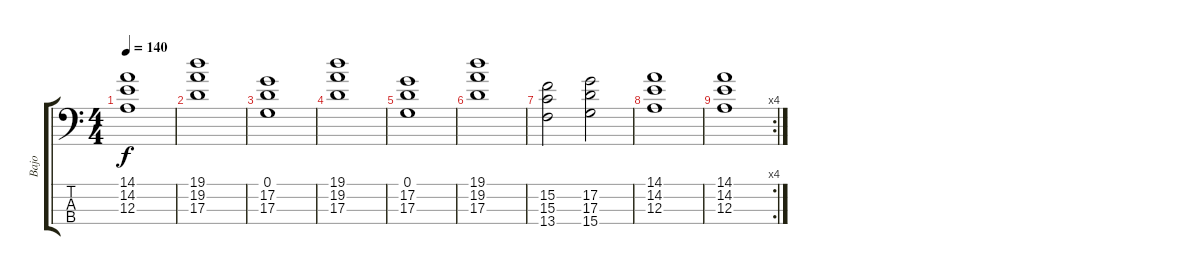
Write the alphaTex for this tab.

\track ("Bajo" "Bajo") {instrument electricbassfinger}
\staff {score tabs}
\tuning (G2 D2 A1 E1) {hide}
\ts (4 4)
\tempo 140
\clef f4
\ks c
(14.1 14.2 12.3).1{dy f} |
(19.1 19.2 17.3).1 |
(0.1 17.2 17.3).1 |
(19.1 19.2 17.3).1 |
(0.1 17.2 17.3).1 |
(19.1 19.2 17.3).1 |
(15.2 15.3 13.4).2 (17.2 17.3 15.4).2 |
(14.1 14.2 12.3).1 |
\rc 4
(14.1 14.2 12.3).1
